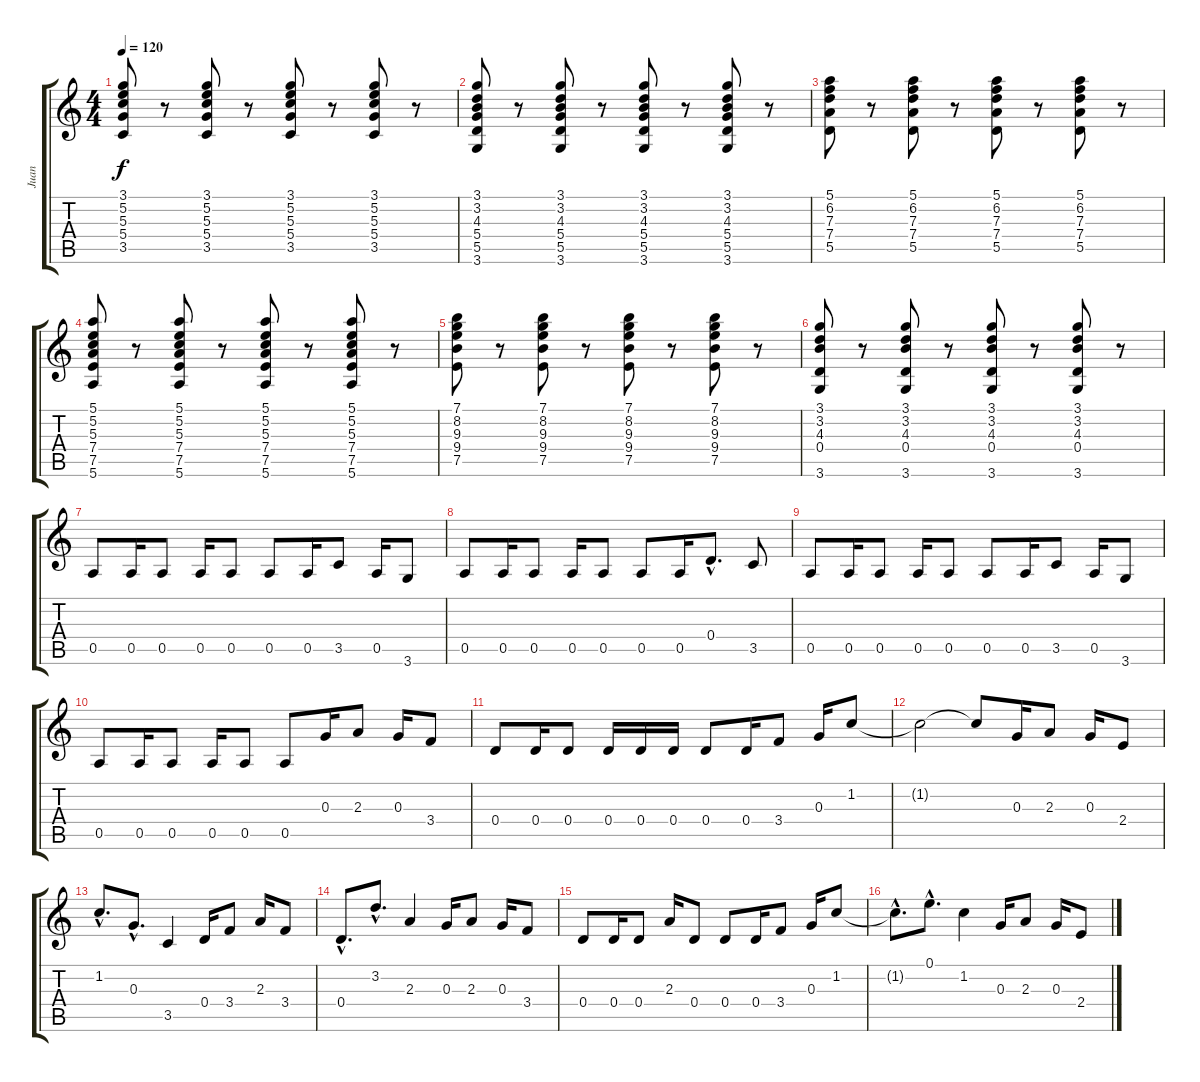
\track ("Juan " "Juan ") {instrument distortionguitar}
\staff {score tabs}
\tuning (E4 B3 G3 D3 A2 E2) {hide}
\ts (4 4)
\tempo 120
\clef g2
\ks c
(3.1 5.2 5.3 5.4 3.5).8{dy f} r.8 (3.1 5.2 5.3 5.4 3.5).8 r.8 (3.1 5.2 5.3 5.4 3.5).8 r.8 (3.1 5.2 5.3 5.4 3.5).8 r.8 |
(3.1 3.2 4.3 5.4 5.5 3.6).8 r.8 (3.1 3.2 4.3 5.4 5.5 3.6).8 r.8 (3.1 3.2 4.3 5.4 5.5 3.6).8 r.8 (3.1 3.2 4.3 5.4 5.5 3.6).8 r.8 |
(5.1 6.2 7.3 7.4 5.5).8 r.8 (5.1 6.2 7.3 7.4 5.5).8 r.8 (5.1 6.2 7.3 7.4 5.5).8 r.8 (5.1 6.2 7.3 7.4 5.5).8 r.8 |
(5.1 5.2 5.3 7.4 7.5 5.6).8 r.8 (5.1 5.2 5.3 7.4 7.5 5.6).8 r.8 (5.1 5.2 5.3 7.4 7.5 5.6).8 r.8 (5.1 5.2 5.3 7.4 7.5 5.6).8 r.8 |
(7.1 8.2 9.3 9.4 7.5).8 r.8 (7.1 8.2 9.3 9.4 7.5).8 r.8 (7.1 8.2 9.3 9.4 7.5).8 r.8 (7.1 8.2 9.3 9.4 7.5).8 r.8 |
(3.1 3.2 4.3 0.4 3.6).8 r.8 (3.1 3.2 4.3 0.4 3.6).8 r.8 (3.1 3.2 4.3 0.4 3.6).8 r.8 (3.1 3.2 4.3 0.4 3.6).8 r.8 |
0.5.8 0.5.16 0.5.8 0.5.16 0.5.8 0.5.8 0.5.16 3.5.8 0.5.16 3.6.8 |
0.5.8 0.5.16 0.5.8 0.5.16 0.5.8 0.5.8 0.5.16 0.4{hac}.8{d} 3.5.8 |
0.5.8 0.5.16 0.5.8 0.5.16 0.5.8 0.5.8 0.5.16 3.5.8 0.5.16 3.6.8 |
0.5.8 0.5.16 0.5.8 0.5.16 0.5.8 0.5.8 0.3.16 2.3.8 0.3.16 3.4.8 |
0.4.8 0.4.16 0.4.8 0.4.16 0.4.16 0.4.16 0.4.8 0.4.16 3.4.8 0.3.16 1.2.8 |
1.2{t}.2 1.2{t}.8 0.3.16 2.3.8 0.3.16 2.4.8 |
1.2{hac}.8{d} 0.3{hac}.8{d} 3.5.4 0.4.16 3.4.8 2.3.16 3.4.8 |
0.4{hac}.8{d} 3.2{hac}.8{d} 2.3.4 0.3.16 2.3.8 0.3.16 3.4.8 |
0.4.8 0.4.16 0.4.8 2.3.16 0.4.8 0.4.8 0.4.16 3.4.8 0.3.16 1.2.8 |
1.2{hac t}.8{d} 0.1{hac}.8{d} 1.2.4 0.3.16 2.3.8 0.3.16 2.4.8
